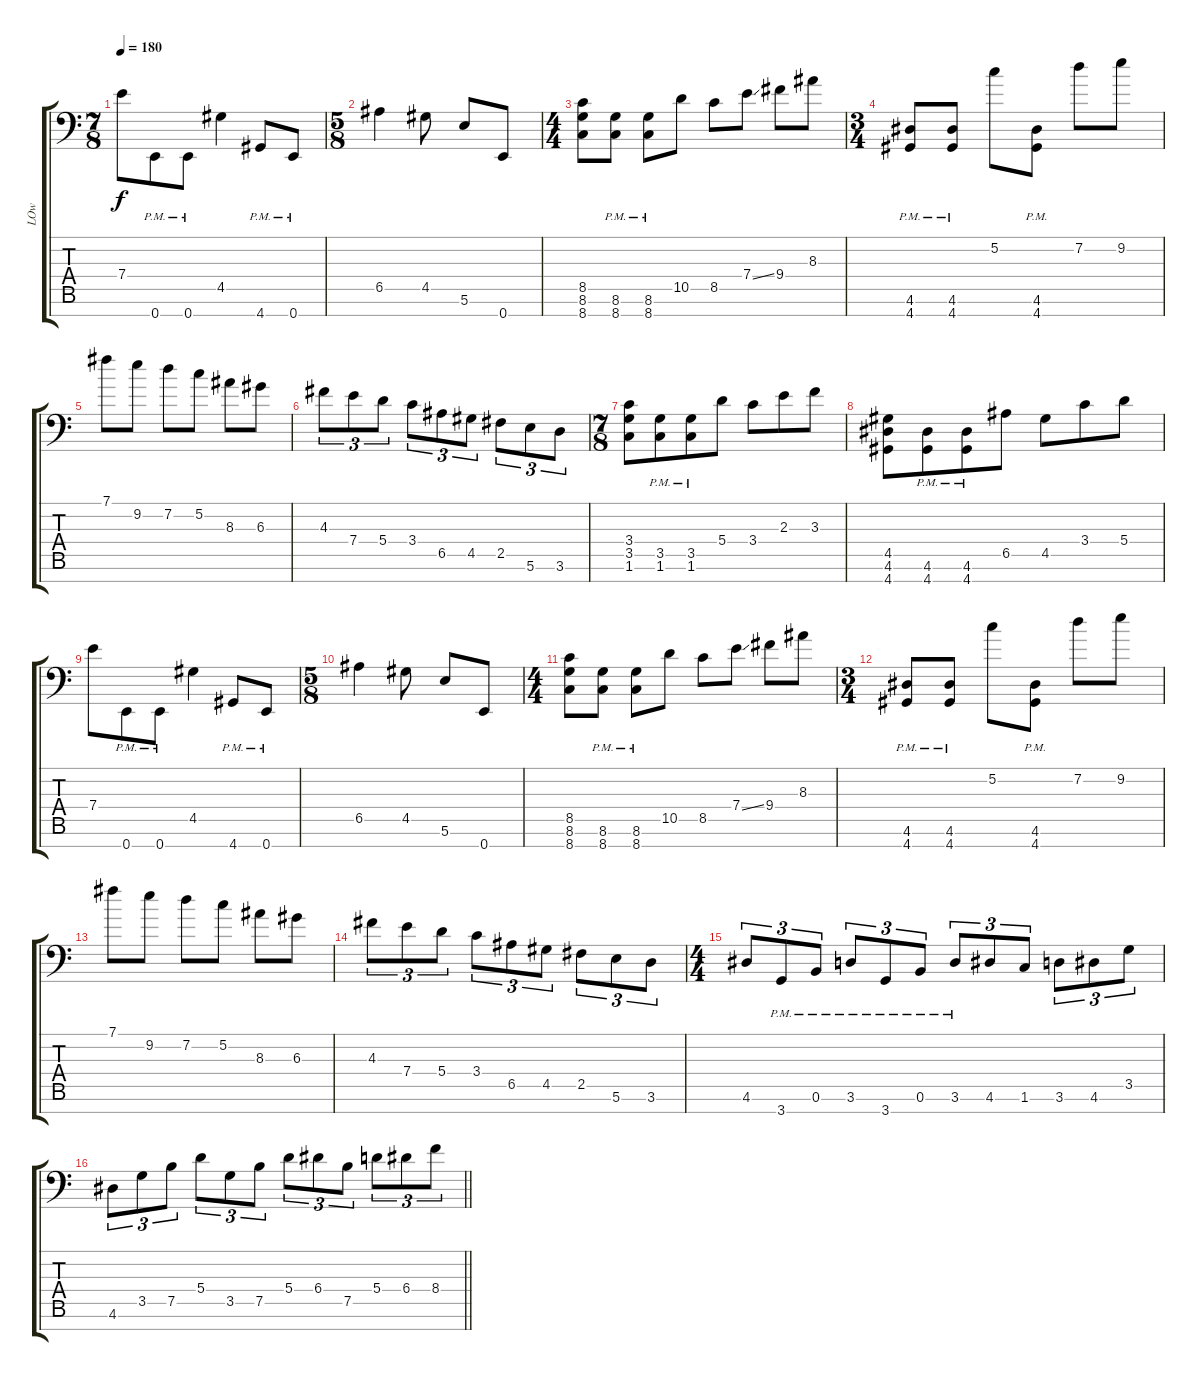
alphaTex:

\track ("LOw" "LOw") {instrument acousticguitarsteel}
\staff {score tabs}
\tuning (B3 G3 D3 A2 E2 B1 E1) {hide}
\ts (7 8)
\tempo 180
\clef f4
\ks c
7.4.8{dy f} 0.7{pm}.8 0.7{pm}.8 4.5.4 4.7{pm}.8 0.7{pm}.8 |
\ts (5 8)
6.5.4 4.5.8 5.6.8 0.7.8 |
\ts (4 4)
(8.5 8.6 8.7).8 (8.6{pm} 8.7{pm}).8 (8.6{pm} 8.7{pm}).8 10.5.8 8.5.8 7.4{ss}.8 9.4.8 8.3.8 |
\ts (3 4)
(4.6{pm} 4.7{pm}).8 (4.6{pm} 4.7{pm}).8 5.2.8 (4.6{pm} 4.7{pm}).8 7.2.8 9.2.8 |
7.1.8 9.2.8 7.2.8 5.2.8 8.3.8 6.3.8 |
4.3.8{tu (3 2)} 7.4.8{tu (3 2)} 5.4.8{tu (3 2)} 3.4.8{tu (3 2)} 6.5.8{tu (3 2)} 4.5.8{tu (3 2)} 2.5.8{tu (3 2)} 5.6.8{tu (3 2)} 3.6.8{tu (3 2)} |
\ts (7 8)
(3.4 3.5 1.6).8 (3.5{pm} 1.6{pm}).8 (3.5{pm} 1.6{pm}).8 5.4.8 3.4.8 2.3.8 3.3.8 |
(4.5 4.6 4.7).8 (4.6{pm} 4.7{pm}).8 (4.6{pm} 4.7{pm}).8 6.5.8 4.5.8 3.4.8 5.4.8 |
7.4.8 0.7{pm}.8 0.7{pm}.8 4.5.4 4.7{pm}.8 0.7{pm}.8 |
\ts (5 8)
6.5.4 4.5.8 5.6.8 0.7.8 |
\ts (4 4)
(8.5 8.6 8.7).8 (8.6{pm} 8.7{pm}).8 (8.6{pm} 8.7{pm}).8 10.5.8 8.5.8 7.4{ss}.8 9.4.8 8.3.8 |
\ts (3 4)
(4.6{pm} 4.7{pm}).8 (4.6{pm} 4.7{pm}).8 5.2.8 (4.6{pm} 4.7{pm}).8 7.2.8 9.2.8 |
7.1.8 9.2.8 7.2.8 5.2.8 8.3.8 6.3.8 |
4.3.8{tu (3 2)} 7.4.8{tu (3 2)} 5.4.8{tu (3 2)} 3.4.8{tu (3 2)} 6.5.8{tu (3 2)} 4.5.8{tu (3 2)} 2.5.8{tu (3 2)} 5.6.8{tu (3 2)} 3.6.8{tu (3 2)} |
\ts (4 4)
4.6.8{tu (3 2)} 3.7{pm}.8{tu (3 2)} 0.6{pm}.8{tu (3 2)} 3.6{pm}.8{tu (3 2)} 3.7{pm}.8{tu (3 2)} 0.6{pm}.8{tu (3 2)} 3.6{pm}.8{tu (3 2)} 4.6.8{tu (3 2)} 1.6.8{tu (3 2)} 3.6.8{tu (3 2)} 4.6.8{tu (3 2)} 3.5.8{tu (3 2)} |
\barLineRight lightlight
4.6.8{tu (3 2)} 3.5.8{tu (3 2)} 7.5.8{tu (3 2)} 5.4.8{tu (3 2)} 3.5.8{tu (3 2)} 7.5.8{tu (3 2)} 5.4.8{tu (3 2)} 6.4.8{tu (3 2)} 7.5.8{tu (3 2)} 5.4.8{tu (3 2)} 6.4.8{tu (3 2)} 8.4.8{tu (3 2)}
